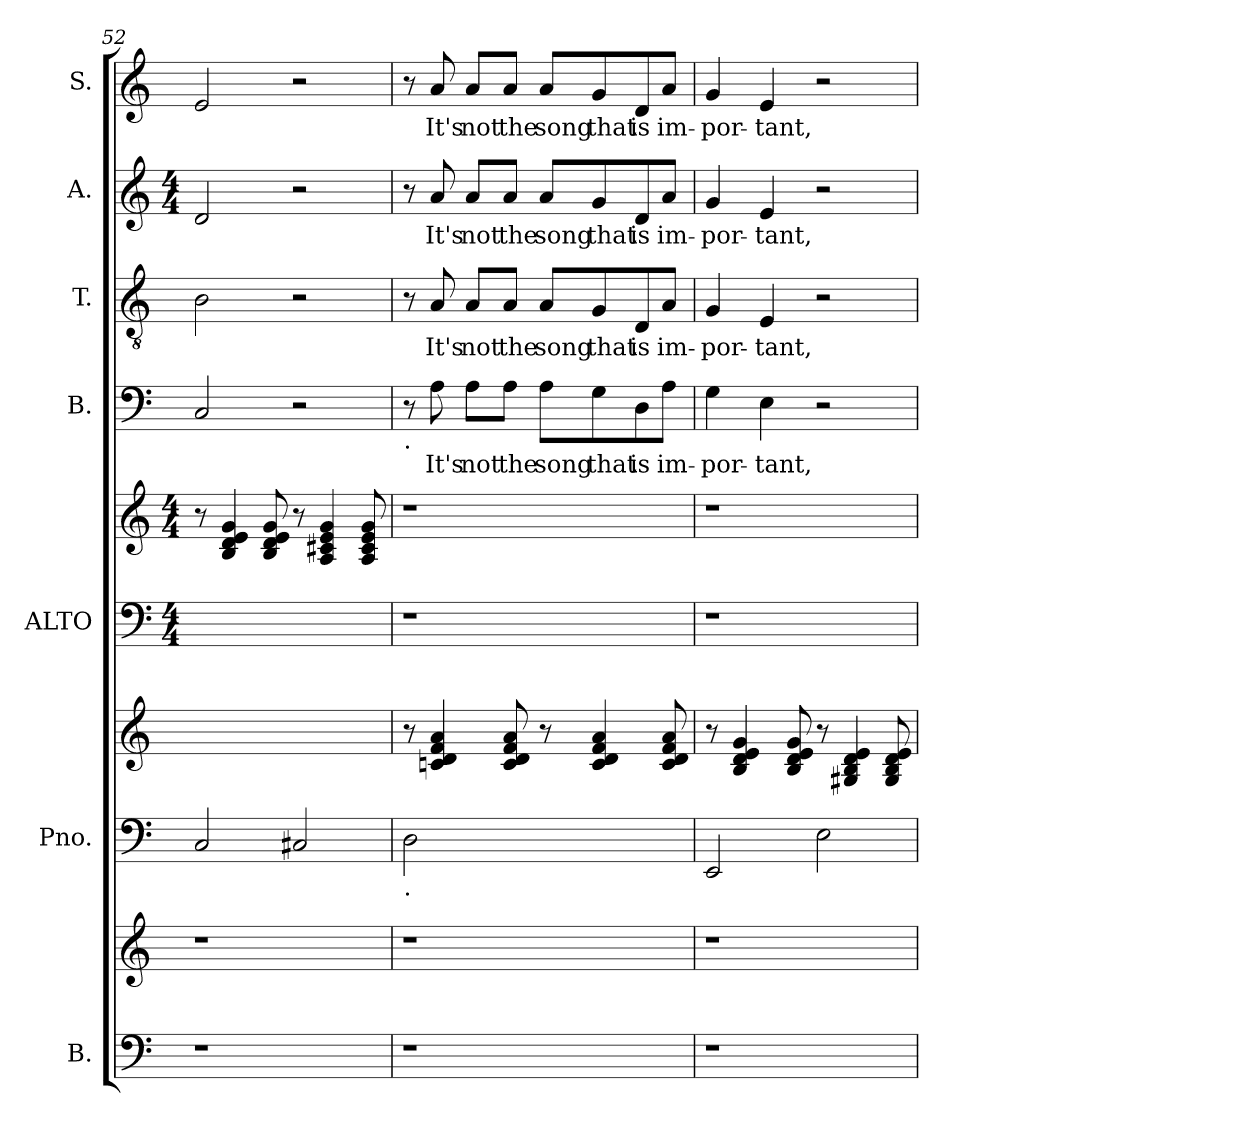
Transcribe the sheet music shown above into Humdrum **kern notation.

**kern	**kern	**kern	**kern	**kern	**kern	**kern	**text	**kern	**text	**kern	**text	**kern	**text
*part7	*part7	*part6	*part6	*part5	*part5	*part4	*part4	*part3	*part3	*part2	*part2	*part1	*part1
*staff10	*staff9	*staff8	*staff7	*staff6	*staff5	*staff4	*staff4	*staff3	*staff3	*staff2	*staff2	*staff1	*staff1
*I"B.	*	*I"Pno.	*	*I"ALTO	*	*I"B.	*	*I"T.	*	*I"A.	*	*I"S.	*
*	*	*	*	*	*	*I'B.	*	*I'T.	*	*I'A.	*	*I'S.	*
*clefF4	*clefG2	*clefF4	*clefG2	*clefF4	*clefG2	*clefF4	*	*clefGv2	*	*clefG2	*	*clefG2	*
*	*	*	*	*M4/4	*M4/4	*	*	*	*	*M4/4	*	*	*
=52	=52	=52	=52	=52	=52	=52	=52	=52	=52	=52	=52	=52	=52
1r	1r	2C/	1ryy	1ryy	8r	2C/	.	2B\	.	2d/	.	2e/	.
.	.	.	.	.	4g/ 4d/ 4B/ 4e/	.	.	.	.	.	.	.	.
.	.	.	.	.	8g/ 8d/ 8B/ 8e/	.	.	.	.	.	.	.	.
.	.	2C#X/	.	.	8r	2r	.	2r	.	2r	.	2r	.
.	.	.	.	.	4g/ 4e/ 4c#X/ 4A/	.	.	.	.	.	.	.	.
.	.	.	.	.	8g/ 8e/ 8c#/ 8A/	.	.	.	.	.	.	.	.
!!LO:PB:g=z
=53	=53	=53	=53	=53	=53	=53	=53	=53	=53	=53	=53	=53	=53
!	!	!	!	!	!	!LO:TX:b:t=.	!	!	!	!	!	!	!
!	!	!LO:TX:b:t=.	!	!	!	!	!	!	!	!	!	!	!
1r	1r	2D\	8r	1r	1r	8r	.	8r	.	8r	.	8r	.
!	!	!	!	!	!	!	!LO:LY:b:cj	!	!LO:LY:b:cj	!	!LO:LY:b:cj	!	!LO:LY:b:cj
.	.	.	4cn/ 4f/ 4a/ 4d/	.	.	8A\	It's	8A/	It's	8a/	It's	8a/	It's
!	!	!	!	!	!	!	!LO:LY:b:cj	!	!LO:LY:b:cj	!	!LO:LY:b:cj	!	!LO:LY:b:cj
.	.	.	.	.	.	8A\L	not	8A/L	not	8a/L	not	8a/L	not
!	!	!	!	!	!	!	!LO:LY:b:cj	!	!LO:LY:b:cj	!	!LO:LY:b:cj	!	!LO:LY:b:cj
.	.	.	8f/ 8a/ 8c/ 8d/	.	.	8A\J	the	8A/J	the	8a/J	the	8a/J	the
!	!	!	!	!	!	!	!LO:LY:b:cj	!	!LO:LY:b:cj	!	!LO:LY:b:cj	!	!LO:LY:b:cj
.	.	2ryy	8r	.	.	8A\L	song	8A/L	song	8a/L	song	8a/L	song
!	!	!	!	!	!	!	!LO:LY:b:cj	!	!LO:LY:b:cj	!	!LO:LY:b:cj	!	!LO:LY:b:cj
.	.	.	4c/ 4f/ 4a/ 4d/	.	.	8G\	that	8G/	that	8g/	that	8g/	that
!	!	!	!	!	!	!	!LO:LY:b:cj	!	!LO:LY:b:cj	!	!LO:LY:b:cj	!	!LO:LY:b:cj
.	.	.	.	.	.	8D\	is	8D/	is	8d/	is	8d/	is
!	!	!	!	!	!	!	!LO:LY:b:cj	!	!LO:LY:b:cj	!	!LO:LY:b:cj	!	!LO:LY:b:cj
.	.	.	8a/ 8c/ 8f/ 8d/	.	.	8A\J	im-	8A/J	im-	8a/J	im-	8a/J	im-
=54	=54	=54	=54	=54	=54	=54	=54	=54	=54	=54	=54	=54	=54
*	*	*^	*^	*	*	*	*	*	*	*	*	*	*
!	!	!	!	!	!	!	!	!	!LO:LY:b:cj	!	!LO:LY:b:cj	!	!LO:LY:b:cj	!	!LO:LY:b:cj
1r	1r	2EE/	2ryy	8ryy	8r	1r	1r	4G\	-por-	4G/	-por-	4g/	-por-	4g/	-por-
.	.	.	.	4B/ 4g/ 4d/ 4e/	2..ryy	.	.	.	.	.	.	.	.	.	.
!	!	!	!	!	!	!	!	!	!LO:LY:b:cj	!	!LO:LY:b:cj	!	!LO:LY:b:cj	!	!LO:LY:b:cj
.	.	.	.	.	.	.	.	4E\	-tant,	4E/	-tant,	4e/	-tant,	4e/	-tant,
.	.	.	.	8B/ 8g/ 8d/ 8e/	.	.	.	.	.	.	.	.	.	.	.
.	.	2ryy	2E\	8r	.	.	.	2r	.	2r	.	2r	.	2r	.
.	.	.	.	4G#X/ 4B/ 4d/ 4e/	.	.	.	.	.	.	.	.	.	.	.
.	.	.	.	8B/ 8G#/ 8d/ 8e/	.	.	.	.	.	.	.	.	.	.	.
*	*	*v	*v	*	*	*	*	*	*	*	*	*	*	*	*
*	*	*	*v	*v	*	*	*	*	*	*	*	*	*	*
=	=	=	=	=	=	=	=	=	=	=	=	=	=
*-	*-	*-	*-	*-	*-	*-	*-	*-	*-	*-	*-	*-	*-
